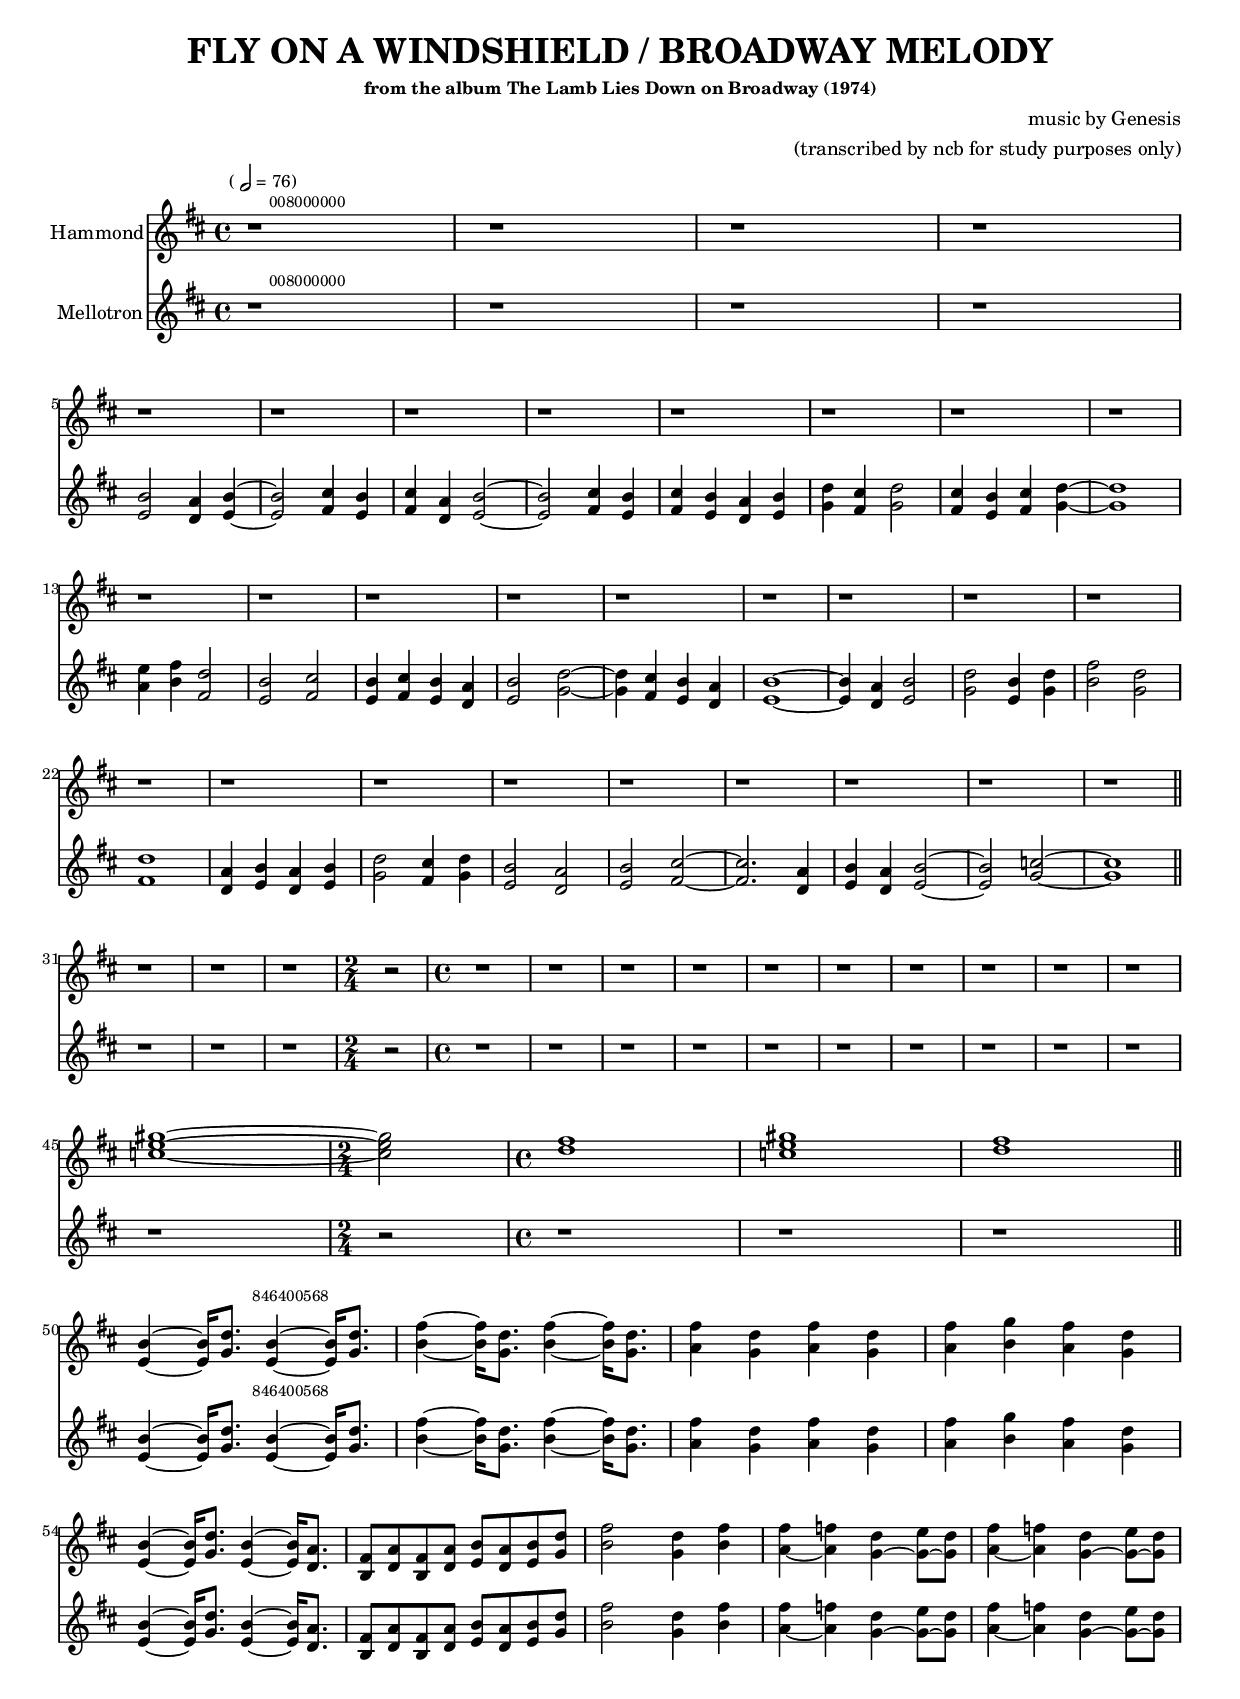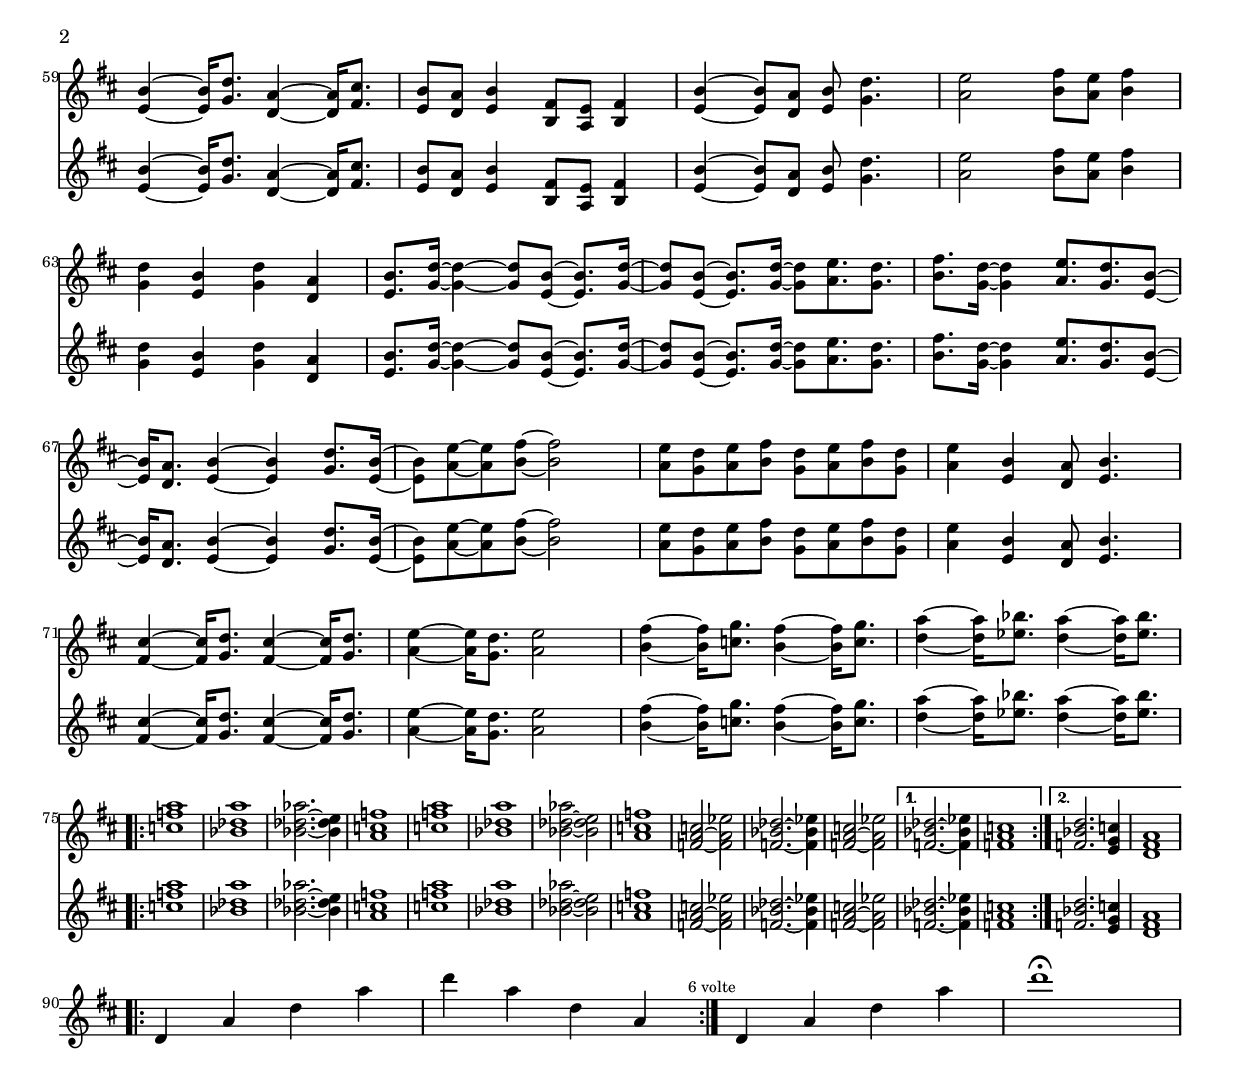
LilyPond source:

\version "2.12.3"
#(ly:set-option 'delete-intermediate-files #t)


% ----------------------------------------------------------------------------


% ----------------------------------------------------------------------------
% PART ONE
% ----------------------------------------------------------------------------
partOneOrgan = \relative c' {
    % intro guitar
    r1
	r1
	r1
	r1

	%% intro choirs
    r1 r1 r1 r1 r1 r1 r1 r1 r1 r1 r1 r1 r1 r1 r1 r1 r1

	%% intro choirs + voice
	r1 r1 r1 r1 r1 r1 r1 r1 r1

	% guitar + voice
	r1 r1 r1 \time 2/4 r2 \time 4/4
	r1 r1
	r1 r1 r1 r1    r1 r1 r1 r1

	% organ
	<c' e gis>1~	\time 2/4 <c e gis>2\time 4/4
	<d fis>1
	<c e gis>1
	<d fis>1
	\bar "||"
}
partOneMellotron = \relative c' {
    % intro guitar
    r1
	r1
	r1
	r1
	\break

	%% intro choirs
	<e b'>2						<d a'>4		<e b'>4~
	<e b'>2						<fis cis'>4	<e b'>4
	<fis cis'>4		<d a'>4		<e b'>2~
	<e b'>2						<fis cis'>4	<e b'>4
	<fis cis'>4		<e b'>4		<d a'>4		<e b'>4
	<g d'>4			<fis cis'>4	<g d'>2
	<fis cis'>4		<e b'>4		<fis cis'>4	<g d'>4~
    <g d'>1
	\break
	<a e'>4			<b fis'>4	<fis d'>2
	<e b'>2						<fis cis'>2
	<e b'>4			<fis cis'>4	<e b'>4		<d a'>4
	<e b'>2						<g d'>2~
	<g d'>4			<fis cis'>4	<e b'>4		<d a'>4
	<e b'>1~
	<e b'>4			<d a'>4		<e b'>2
	<g d'>2						<e b'>4		<g d'>4
	<b fis'>2					<g d'>2
	\break

	%% intro choirs + voice
	<fis d'>1
	<d a'>4			<e b'>4		<d a'>4		<e b'>4
	<g d'>2						<fis cis'>4	<g d'>4
	<e b'>2						<d a'>2
	<e b'>2						<fis cis'>2~
	<fis cis'>2.							<d a'>4
	<e b'>4			<d a'>4		<e b'>2~
	<e b'>2						<g c>2~
	<g c>1

	\bar "||"
	\break

	% guitar + voice
	r1 r1 r1 \time 2/4 r2 \time 4/4
	r1 r1
	r1 r1 r1 r1    r1 r1 r1 r1
	\break

	% organ
	r1 \time 2/4 r2 \time 4/4
	r1
	r1
	r1
}
% ----------------------------------------------------------------------------
% PART TWO
% ----------------------------------------------------------------------------
basss = {
e4 e e e e e e e e e e e e e e e
e4 e e e e e e e e e e e e e e e e e
e4 e e e e e e e e e e e e e e e
e4 e e e e e e e e e e e e e e e
e4 e e e e e e e e e e e e e e e e e
fis fis fis fis fis fis fis fis b, b b b b b b b
}
partTwo = \relative c' {
    %% ------------------------------------------
	<e b'>4~			<e b'>16	<g d'>8.
	<e b'>4~			<e b'>16	<g d'>8.
	<b fis'>4~			<b fis'>16	<g d'>8.
	<b fis'>4~			<b fis'>16	<g d'>8.
	<a fis'>4			<g d'>4
	<a fis'>4			<g d'>4
	<a fis'>4			<b g'>4
	<a fis'>4			<g d'>4
    \break
	%% ------------------------------------------
	<e b'>4~			<e b'>16	<g d'>8.
	<e b'>4~			<e b'>16	<d a'>8.
	<b fis'>8 <d a'>8	<b fis'>8 	<d a'>8
	<e b'>8 <d a'>8		<e b'>8 	<g d'>8
	<b fis'>2
	<g d'>4				<b fis'>4
	<a fis'>4~			<a f'>4
	<g d'>4~			<g e'>8~	<g d'>8
	<a fis'>4~			<a f'>4
	<g d'>4~			<g e'>8~	<g d'>8
	%% ------------------------------------------
	\break
    <e b'>4~			<e b'>16	<g d'>8.
	<d a'>4~			<d a'>16	<fis cis'>8.
	<e b'>8 <d a'>8		<e b'>4
	<b fis'>8 <a e'>8	<b fis'>4
	<e b'>4~			<e b'>8		<d a'>8
	<e b'>8	<g d'>4.
	<a e'>2
	<b fis'>8 <a e'>8	<b fis'>4
	%% ------------------------------------------
	\break
	<g d'>4				<e b'>4
	<g d'>4				<d a'>4
	<e b'>8. <g d'>16~	<g d'>4~
	<g d'>8  <e b'>8~	<e b'>8. <g d'>16~
	<g d'>8  <e b'>8~	<e b'>8. <g d'>16~
	<g d'>8  <a e'>8.		<g d'>8.
	<b fis'>8. <g d'>16~ <g d'>4
	<a e'>8. <g d'>8. 		<e b'>8~
	%% ------------------------------------------
	\break
	<e b'>16 <d a'>8.	<e b'>4~
	<e b'>4				<g d'>8. <e b'>16~
	<e b'>8 <a e'>8~	<a e'>8  <b fis'>8~
	<b fis'>2
	<a e'>8 <g d'>8		<a e'>8 		<b fis'>8
	<g d'>8	<a e'>8 	<b fis'>8		<g d'>8
	<a e'>4				<e b'>4
	<d a'>8 <e b'>4.
	\break
	<fis cis'>4~		<fis cis'>16	<g d'>8.
	<fis cis'>4~		<fis cis'>16	<g d'>8.
	<a e'>4~			<a e'>16		<g d'>8.
	<a e'>2
	<b fis'>4~			<b fis'>16		<c g'>8.
	<b fis'>4~			<b fis'>16		<c g'>8.
	<d a'>4~			<d a'>16		<ees bes'>8.
	<d a'>4~			<d a'>16		<ees bes'>8.
	\bar "||"
	\break
}
% ----------------------------------------------------------------------------
% PART THREE
% ----------------------------------------------------------------------------
partThree = {
    %% ------------------------------------------
	\bar "|:"
	\repeat volta 2 {
	    <c f a>1
	    <bes des a'>1
	    <bes des aes'>2.~ <bes des e>4
	    <a c f>1

	    <c f a>1
	    <bes des a'>1
	    <bes des aes'>2~ <bes des e>2
	    <a c f>1

	    <f a c>2~ <f a ees'>2
	    <f bes des>2.~ <f bes ees>4
	    <f a c>2~ <f a ees'>2
	} \alternative { {
	    <f bes des>2.~ <f bes ees>4
	    <f a c>1
	} {
	    <f bes d>2. <e g c>4
		<d fis a>1
	}}
	\bar "||"
}

% ----------------------------------------------------------------------------
% CODA
% ----------------------------------------------------------------------------
coda = {
    \bar "|:"
	d,4 a' d a' 
	d  a d, a  \mark \markup { \small \tiny { "6 volte" } }
	\bar ":|"

	d, a' d a' 
	d1\fermata
}
% ----------------------------------------------------------------------------

rmiorgan = {
    \key d \major
	\clef violin
	\time 4/4

	\mark \markup { \tiny { "               008000000" } }
	\partOneOrgan		\break

	\mark \markup { \tiny { "                                846400568" } }
	\partTwo			\break

	\relative c'' \partThree
}

mellotron = {
    \key d \major
	\clef violin
	\time 4/4

	\mark \markup { \tiny { "           choirs" } }
	\partOneMellotron

	\mark \markup { \tiny { "                         violins" } }
	\partTwo

	\relative c'' \partThree
\break
	\relative c'' \coda
}

% ----------------------------------------------------------------------------


#(set-global-staff-size 17)


\book { 

    \header {
        title       = \markup {\larger "FLY ON A WINDSHIELD / BROADWAY MELODY"}
	    subtitle    = ""
	    subsubtitle = "from the album The Lamb Lies Down on Broadway (1974)"
        composer    = "music by Genesis"
	    arranger    = "(transcribed by ncb for study purposes only)"
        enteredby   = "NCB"
        piece       = \markup { \bold "                             " \smaller { (\note #"2"#1 = 76) } }
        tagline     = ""
    }


    \score {
		<<
			\new Staff = "Hammond" \with { midiInstrument = #"drawbar organ" }
	        <<
		        \set Staff.instrumentName = "Hammond"
	            \rmiorgan
            >>

			\new Staff = "Mellotron" \with { midiInstrument = #"choir aahs" }
	        <<
		        \set Staff.instrumentName = "Mellotron"
	            \mellotron
            >>
		>>
	    \layout {
		    \context { \override VerticalAlignment #'forced-distance = #8 }
			\context { \Score \remove "Mark_engraver" \remove "Staff_collecting_engraver" }
            \context { \Staff \consists "Mark_engraver" \consists "Staff_collecting_engraver" }
		}
	    \midi { \context { \Score tempoWholesPerMinute = #(ly:make-moment 76 2) } }
    }


	\paper{
	    ragged-bottom = ##t
        ragged-last-bottom = ##t
    }

}
